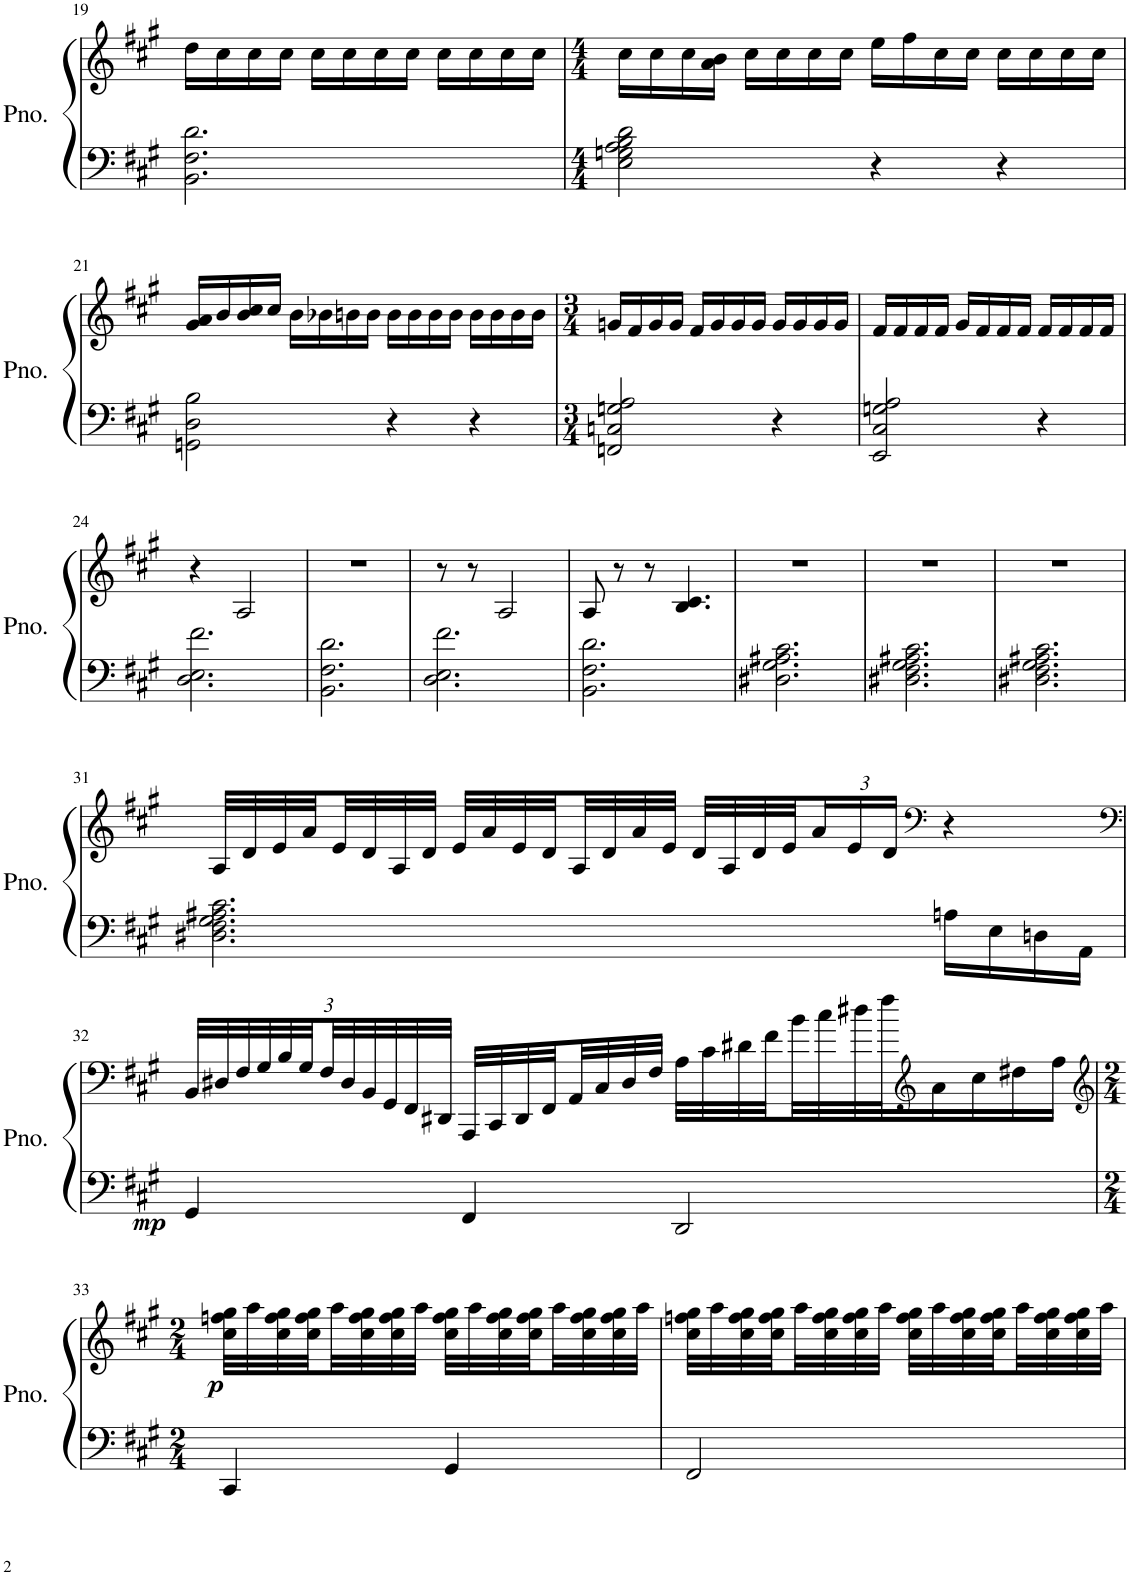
**kern	**kern	**dynam
*part1	*part1	*part1
*staff2	*staff1	*staff1/2
*I"Piano	*	*
*I'Pno.	*	*
!!LO:PB:g=z
*clefF4	*clefG2	*
*k[f#c#g#]	*k[f#c#g#]	*
*M3/4	*M3/4	*
=19	=19	=19
2.BB\ 2.F#\ 2.d\	16dd\LL	.
.	16cc#\	.
.	16cc#\	.
.	16cc#\JJ	.
.	16cc#\LL	.
.	16cc#\	.
.	16cc#\	.
.	16cc#\JJ	.
.	16cc#\LL	.
.	16cc#\	.
.	16cc#\	.
.	16cc#\JJ	.
=20	=20	=20
*M4/4	*M4/4	*
2E\ 2Gn\ 2A\ 2B\ 2d\	16cc#\LL	.
.	16cc#\	.
.	16cc#\	.
.	16a\ 16b\JJ	.
.	16cc#\LL	.
.	16cc#\	.
.	16cc#\	.
.	16cc#\JJ	.
4r	16ee\LL	.
.	16ff#\	.
.	16cc#\	.
.	16cc#\JJ	.
4r	16cc#\LL	.
.	16cc#\	.
.	16cc#\	.
.	16cc#\JJ	.
!!LO:LB:g=z
=21	=21	=21
2GGn\ 2D\ 2B\	16g#/ 16a/LL	.
.	16b/	.
.	16b/ 16cc#/	.
.	16cc#/JJ	.
.	16b\LL	.
.	16b-X\	.
.	16bn\	.
.	16b\JJ	.
4r	16b\LL	.
.	16b\	.
.	16b\	.
.	16b\JJ	.
4r	16b\LL	.
.	16b\	.
.	16b\	.
.	16b\JJ	.
=22	=22	=22
*M3/4	*M3/4	*
2FFn/ 2Cn/ 2Gn/ 2A/	16gn/LL	.
.	16f#/	.
.	16g/	.
.	16g/JJ	.
.	16f#/LL	.
.	16g/	.
.	16g/	.
.	16g/JJ	.
4r	16g/LL	.
.	16g/	.
.	16g/	.
.	16g/JJ	.
=23	=23	=23
2EE/ 2C#/ 2Gn/ 2A/	16f#/LL	.
.	16f#/	.
.	16f#/	.
.	16f#/JJ	.
.	16g#/LL	.
.	16f#/	.
.	16f#/	.
.	16f#/JJ	.
4r	16f#/LL	.
.	16f#/	.
.	16f#/	.
.	16f#/JJ	.
!!LO:LB:g=z
=24	=24	=24
2.D\ 2.E\ 2.f#\	4r	.
.	2A/	.
=25	=25	=25
2.BB\ 2.F#\ 2.d\	2.r	.
=26	=26	=26
2.D\ 2.E\ 2.f#\	8r	.
.	8r	.
.	2A/	.
=27	=27	=27
2.BB\ 2.F#\ 2.d\	8A/	.
.	8r	.
.	8r	.
.	4.B/ 4.c#/	.
=28	=28	=28
2.D#X\ 2.G#\ 2.A#X\ 2.c#\	2.r	.
=29	=29	=29
2.D#X\ 2.F#\ 2.G#\ 2.A#X\ 2.c#\	2.r	.
=30	=30	=30
2.D#X\ 2.F#\ 2.G#\ 2.A#X\ 2.c#\	2.r	.
!!LO:LB:g=z
=31	=31	=31
2.D#X\ 2.F#\ 2.G#\ 2.A#X\ 2.c#\	32A/LLL	.
.	32d/	.
.	32e/	.
.	32a/	.
.	32e/	.
.	32d/	.
.	32A/	.
.	32d/JJJ	.
.	32e/LLL	.
.	32a/	.
.	32e/	.
.	32d/	.
.	32A/	.
.	32d/	.
.	32a/	.
.	32e/JJJ	.
.	32d/LLL	.
.	32A/	.
.	32d/	.
.	32e/J	.
*	*Xbrackettup	*
.	24a/	.
.	24e/	.
.	24d/JJ	.
*	*clefF4	*
16An\LL	4r	.
16E\	.	.
16Dn\	.	.
16AA\JJ	.	.
!!LO:LB:g=z
=32	=32	=32
*	*clefF4	*
!	!	!LO:DY:b=2
4GG#/	48BB/LLL	mp
.	48D#X/	.
.	48F#/	.
.	48G#/	.
.	48B/	.
.	48G#/	.
.	48F#/	.
.	48D#/	.
.	48BB/	.
.	48GG#/	.
.	48FF#/	.
.	48DD#X/JJJ	.
4FF#/	32AAA/LLL	.
.	32CC#/	.
.	32DD#/	.
.	32FF#/	.
.	32AA/	.
.	32C#/	.
.	32D#/	.
.	32F#/JJJ	.
[4DD/	32A\LLL	.
.	32c#\	.
.	32d#X\	.
.	32f#\	.
.	32b\	.
.	32cc#\	.
.	32dd#X\	.
.	32ff#\J	.
*	*clefG2	*
4ryy	16a\	.
.	16cc#\	.
.	16dd#X\	.
.	16ff#\JJ	.
!!LO:LB:g=z
=33	=33	=33
*	*clefG2	*
*M2/4	*M2/4	*
!	!	!LO:DY:b
4CC#/	32cc#\ 32ffn\ 32gg#\LLL	p
.	32aa\	.
.	32cc#\ 32ff\ 32gg#\	.
.	32cc#\ 32ff\ 32gg#\	.
.	32aa\	.
.	32cc#\ 32ff\ 32gg#\	.
.	32cc#\ 32ff\ 32gg#\	.
.	32aa\JJJ	.
4DD/]	32cc#\ 32ff\ 32gg#\LLL	.
.	32aa\	.
.	32cc#\ 32ff\ 32gg#\	.
.	32cc#\ 32ff\ 32gg#\	.
.	32aa\	.
.	32cc#\ 32ff\ 32gg#\	.
.	32cc#\ 32ff\ 32gg#\	.
.	32aa\JJJ	.
4GG#/	4ryy	.
=34	=34	=34
2FF#/	32cc#\ 32ffn\ 32gg#\LLL	.
.	32aa\	.
.	32cc#\ 32ff\ 32gg#\	.
.	32cc#\ 32ff\ 32gg#\	.
.	32aa\	.
.	32cc#\ 32ff\ 32gg#\	.
.	32cc#\ 32ff\ 32gg#\	.
.	32aa\JJJ	.
.	32cc#\ 32ff\ 32gg#\LLL	.
.	32aa\	.
.	32cc#\ 32ff\ 32gg#\	.
.	32cc#\ 32ff\ 32gg#\	.
.	32aa\	.
.	32cc#\ 32ff\ 32gg#\	.
.	32cc#\ 32ff\ 32gg#\	.
.	32aa\JJJ	.
=	=	=
*-	*-	*-
